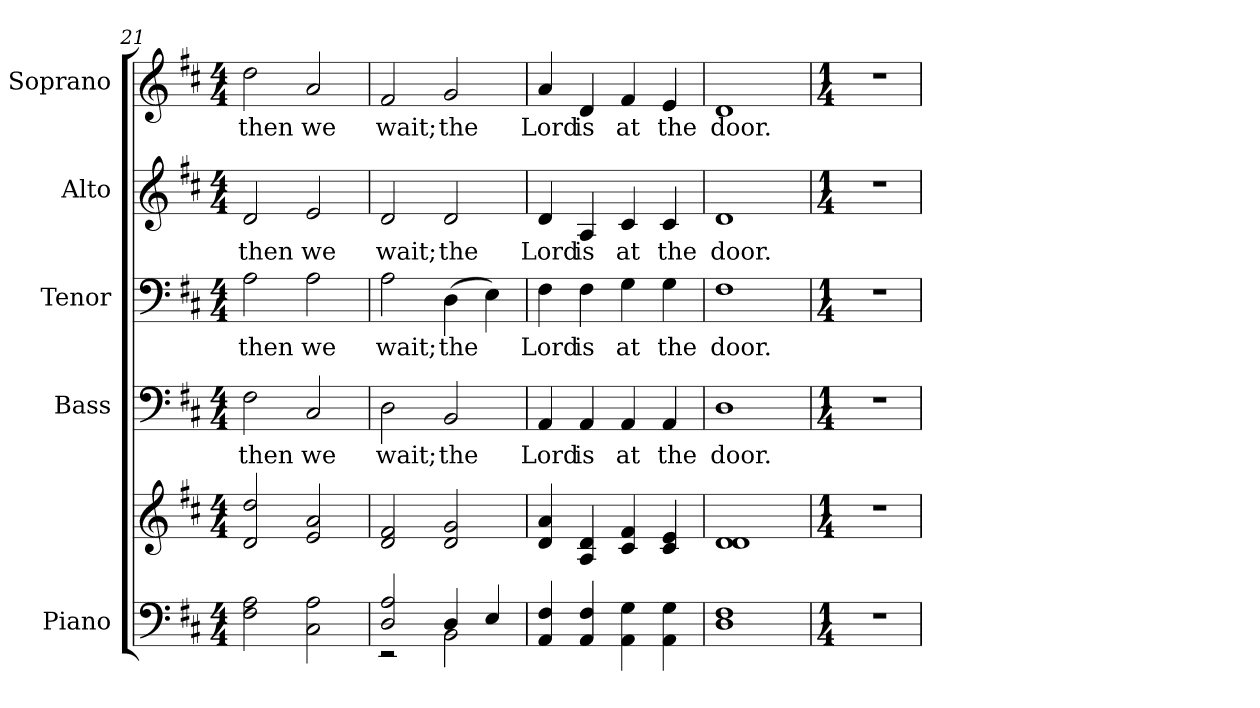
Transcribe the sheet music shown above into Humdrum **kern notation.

**kern	**kern	**kern	**text	**kern	**text	**kern	**text	**kern	**text
*part5	*part5	*part4	*part4	*part3	*part3	*part2	*part2	*part1	*part1
*staff6	*staff5	*staff4	*staff4	*staff3	*staff3	*staff2	*staff2	*staff1	*staff1
*I"Piano	*	*I"Bass	*	*I"Tenor	*	*I"Alto	*	*I"Soprano	*
*I'Pno.	*	*I'B.	*	*I'T.	*	*I'A.	*	*I'S.	*
*clefF4	*clefG2	*clefF4	*	*clefF4	*	*clefG2	*	*clefG2	*
*k[f#c#]	*k[f#c#]	*k[f#c#]	*	*k[f#c#]	*	*k[f#c#]	*	*k[f#c#]	*
*D:	*D:	*D:	*	*D:	*	*D:	*	*D:	*
*M4/4	*M4/4	*M4/4	*	*M4/4	*	*M4/4	*	*M4/4	*
=21	=21	=21	=21	=21	=21	=21	=21	=21	=21
!	!	!	!LO:LY:b:color=#000000	!	!	!	!	!	!
!	!	!	!	!	!LO:LY:b:color=#000000	!	!	!	!
!	!	!	!	!	!	!	!LO:LY:b:color=#000000	!	!
!	!	!	!	!	!	!	!	!	!LO:LY:b:color=#000000
2F#i\ 2Ai	2di/ 2ddi	2F#i\	then	2Ai\	then	2di/	then	2ddi\	then
!	!	!	!LO:LY:b:color=#000000	!	!	!	!	!	!
!	!	!	!	!	!LO:LY:b:color=#000000	!	!	!	!
!	!	!	!	!	!	!	!LO:LY:b:color=#000000	!	!
!	!	!	!	!	!	!	!	!	!LO:LY:b:color=#000000
2C#i\ 2Ai	2ei/ 2ai	2C#i/	we	2Ai\	we	2ei/	we	2ai/	we
!!LO:PB:g=z
=22	=22	=22	=22	=22	=22	=22	=22	=22	=22
*^	*	*	*	*	*	*	*	*	*
!	!	!	!	!LO:LY:b:color=#000000	!	!	!	!	!	!
!	!	!	!	!	!	!LO:LY:b:color=#000000	!	!	!	!
!	!	!	!	!	!	!	!	!LO:LY:b:color=#000000	!	!
!	!	!	!	!	!	!	!	!	!	!LO:LY:b:color=#000000
2Di/ 2Ai	2r	2di/ 2f#i	2Di\	wait;	2Ai\	wait;	2di/	wait;	2f#i/	wait;
!	!	!	!	!LO:LY:b:color=#000000	!	!	!	!	!	!
!	!	!	!	!	!	!LO:LY:b:color=#000000	!	!	!	!
!	!	!	!	!	!	!	!	!LO:LY:b:color=#000000	!	!
!	!	!	!	!	!	!	!	!	!	!LO:LY:b:color=#000000
4Di/	2BBi\	2di/ 2gi	2BBi/	the	(4Di\	the	2di/	the	2gi/	the
4Ei/	.	.	.	.	4Ei\)	.	.	.	.	.
*v	*v	*	*	*	*	*	*	*	*	*
=23	=23	=23	=23	=23	=23	=23	=23	=23	=23
!	!	!	!LO:LY:b:color=#000000	!	!	!	!	!	!
!	!	!	!	!	!LO:LY:b:color=#000000	!	!	!	!
!	!	!	!	!	!	!	!LO:LY:b:color=#000000	!	!
!	!	!	!	!	!	!	!	!	!LO:LY:b:color=#000000
4AAi/ 4F#i	4di/ 4ai	4AAi/	Lord	4F#i\	Lord	4di/	Lord	4ai/	Lord
!	!	!	!LO:LY:b:color=#000000	!	!	!	!	!	!
!	!	!	!	!	!LO:LY:b:color=#000000	!	!	!	!
!	!	!	!	!	!	!	!LO:LY:b:color=#000000	!	!
!	!	!	!	!	!	!	!	!	!LO:LY:b:color=#000000
4AAi/ 4F#i	4Ai/ 4di	4AAi/	is	4F#i\	is	4Ai/	is	4di/	is
!	!	!	!LO:LY:b:color=#000000	!	!	!	!	!	!
!	!	!	!	!	!LO:LY:b:color=#000000	!	!	!	!
!	!	!	!	!	!	!	!LO:LY:b:color=#000000	!	!
!	!	!	!	!	!	!	!	!	!LO:LY:b:color=#000000
4AAi\ 4Gi	4c#i/ 4f#i	4AAi/	at	4Gi\	at	4c#i/	at	4f#i/	at
!	!	!	!LO:LY:b:color=#000000	!	!	!	!	!	!
!	!	!	!	!	!LO:LY:b:color=#000000	!	!	!	!
!	!	!	!	!	!	!	!LO:LY:b:color=#000000	!	!
!	!	!	!	!	!	!	!	!	!LO:LY:b:color=#000000
4AAi\ 4Gi	4c#i/ 4ei	4AAi/	the	4Gi\	the	4c#i/	the	4ei/	the
=24	=24	=24	=24	=24	=24	=24	=24	=24	=24
!	!	!	!LO:LY:b:color=#000000	!	!	!	!	!	!
!	!	!	!	!	!LO:LY:b:color=#000000	!	!	!	!
!	!	!	!	!	!	!	!LO:LY:b:color=#000000	!	!
!	!	!	!	!	!	!	!	!	!LO:LY:b:color=#000000
1Di 1F#i	1di 1di	1Di	door.	1F#i	door.	1di	door.	1di	door.
!!LO:PB:g=z
=25	=25	=25	=25	=25	=25	=25	=25	=25	=25
*M1/4	*M1/4	*M1/4	*	*M1/4	*	*M1/4	*	*M1/4	*
!LO:N:vis=1	!LO:N:vis=1	!LO:N:vis=1	!	!LO:N:vis=1	!	!LO:N:vis=1	!	!LO:N:vis=1	!
4r	4r	4r	.	4r	.	4r	.	4r	.
=	=	=	=	=	=	=	=	=	=
*-	*-	*-	*-	*-	*-	*-	*-	*-	*-
